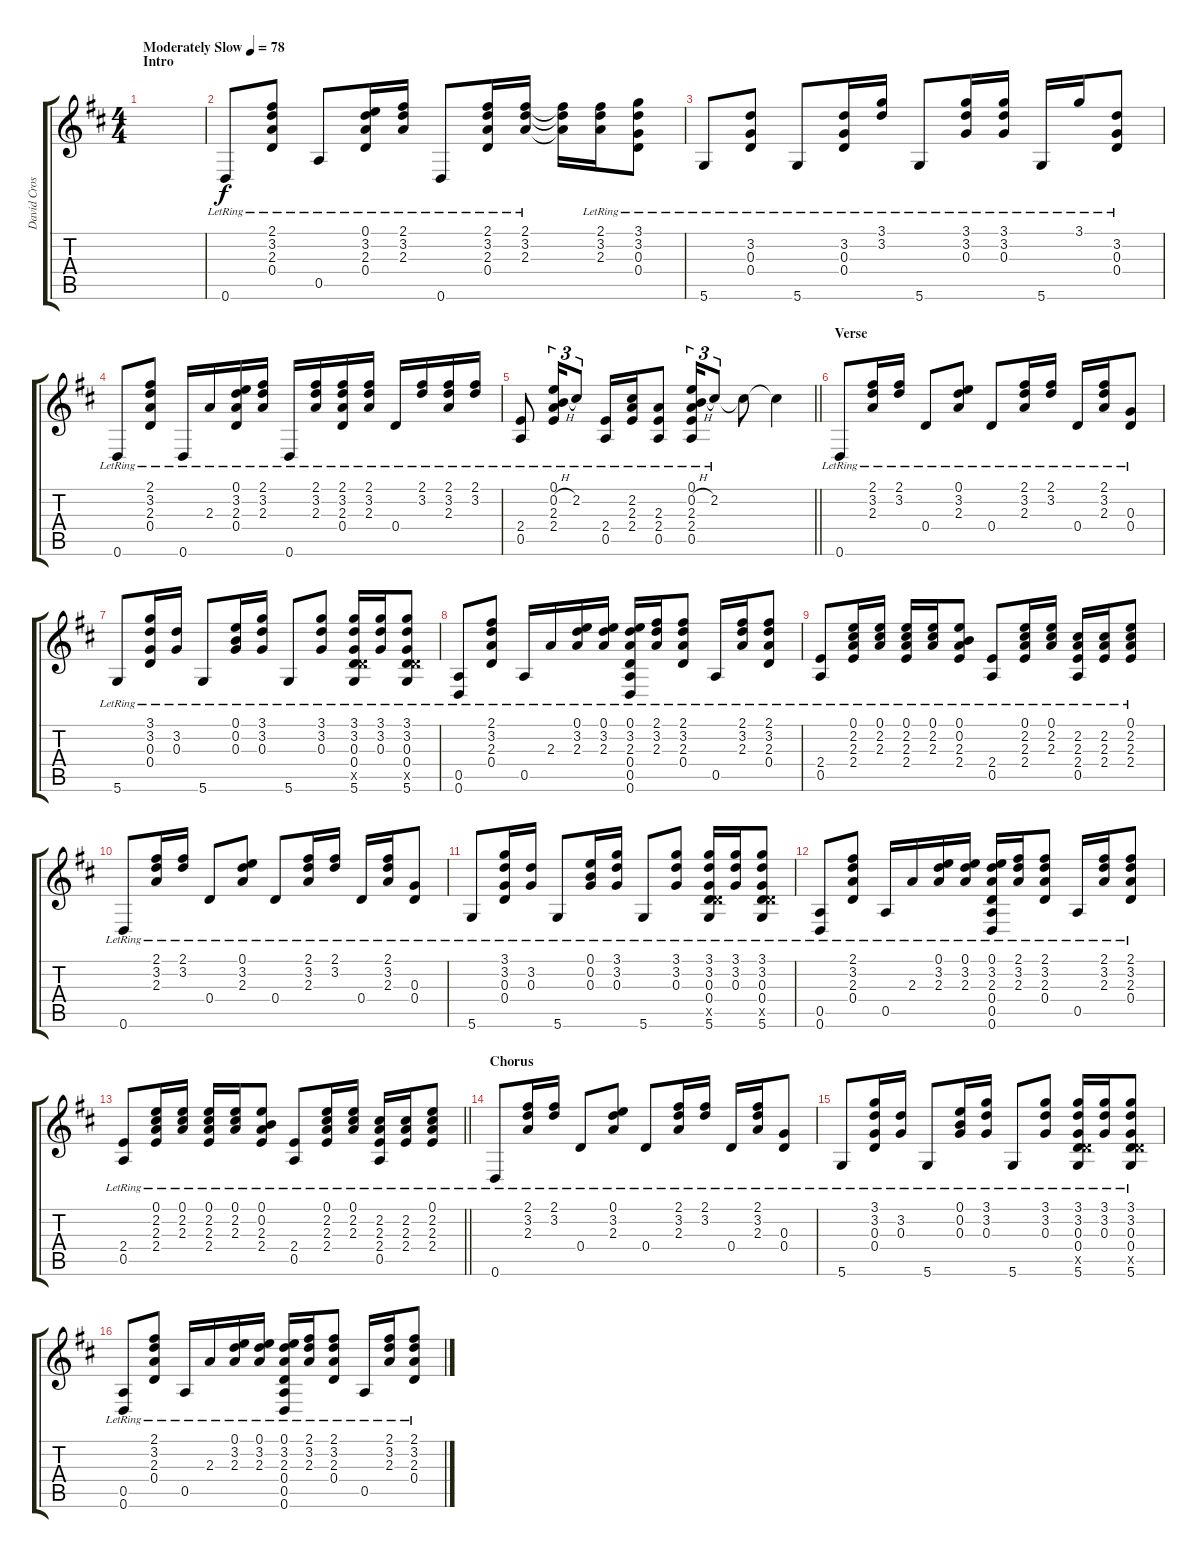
\track ("David Crosby (rhy.)" "David Cros") {instrument acousticguitarsteel}
\staff {score tabs}
\tuning (E4 B3 G3 D3 A2 D2) {hide}
\ts (4 4)
\section ("" "Intro")
\tempo (78 "Moderately Slow")
\clef g2
\ks d
|
0.6{lr}.8 (2.1{lr} 3.2{lr} 2.3{lr} 0.4{lr}).8 0.5{lr}.8 (0.1{lr} 3.2{lr} 2.3{lr} 0.4{lr}).16 (2.1{lr} 3.2{lr} 2.3{lr}).16 0.6{lr}.8 (2.1{lr} 3.2{lr} 2.3{lr} 0.4{lr}).16 (2.1{lr} 3.2{lr} 2.3{lr}).16 (2.1{t} 3.2{t} 2.3{t}).16 (2.1{lr} 3.2{lr} 2.3{lr}).16 (3.1{lr} 3.2{lr} 0.3{lr} 0.4{lr}).8 |
5.6{lr}.8 (3.2{lr} 0.3{lr} 0.4{lr}).8 5.6{lr}.8 (3.2{lr} 0.3{lr} 0.4{lr}).16 (3.1{lr} 3.2{lr}).16 5.6{lr}.8 (3.1{lr} 3.2{lr} 0.3{lr}).16 (3.1{lr} 3.2{lr} 0.3{lr}).16 5.6{lr}.16 3.1{lr}.16 (3.2{lr} 0.3{lr} 0.4{lr}).8 |
0.6{lr}.8 (2.1{lr} 3.2{lr} 2.3{lr} 0.4{lr}).8 0.6{lr}.16 2.3{lr}.16 (0.1{lr} 3.2{lr} 2.3{lr} 0.4{lr}).16 (2.1{lr} 3.2{lr} 2.3{lr}).16 0.6{lr}.16 (2.1{lr} 3.2{lr} 2.3{lr}).16 (2.1{lr} 3.2{lr} 2.3{lr} 0.4{lr}).16 (2.1{lr} 3.2{lr} 2.3{lr}).16 0.4{lr}.16 (2.1{lr} 3.2{lr}).16 (2.1{lr} 3.2{lr} 2.3{lr}).16 (2.1{lr} 3.2{lr}).16 |
\barLineRight lightlight
(2.4{lr} 0.5{lr}).8 (0.1{lr} 0.2{h lr} 2.3{lr} 2.4{lr}).16{tu (3 2)} 2.2{lr}.8{tu (3 2) beam split} (2.4{lr} 0.5{lr}).16{beam merge} (2.2{lr} 2.3{lr} 2.4{lr}).16 (2.3{lr} 2.4{lr} 0.5{lr}).8{beam split} (0.1{lr} 0.2{h lr} 2.3{lr} 2.4{lr} 0.5{lr}).16{tu (3 2) beam merge} 2.2{lr}.8{tu (3 2)} 2.2{t}.8 2.2{t}.4 |
\section ("" "Verse")
0.6{lr}.8 (2.1{lr} 3.2{lr} 2.3{lr}).16 (2.1{lr} 3.2{lr}).16 0.4{lr}.8 (0.1{lr} 3.2{lr} 2.3{lr}).8{beam split} 0.4{lr}.8{beam merge} (2.1{lr} 3.2{lr} 2.3{lr}).16 (2.1{lr} 3.2{lr}).16{beam split} 0.4{lr}.16{beam merge} (2.1{lr} 3.2{lr} 2.3{lr}).16 (0.3{lr} 0.4{lr}).8 |
5.6{lr}.8 (3.1{lr} 3.2{lr} 0.3{lr} 0.4{lr}).16 (3.2{lr} 0.3{lr}).16 5.6{lr}.8 (0.1{lr} 0.2{lr} 0.3{lr}).16 (3.1{lr} 3.2{lr} 0.3{lr}).16 5.6{lr}.8 (3.1{lr} 3.2{lr} 0.3{lr}).8 (3.1{lr} 3.2{lr} 0.3{lr} 0.4{lr} 5.5{x} 5.6{lr}).16 (3.1{lr} 3.2{lr} 0.3{lr}).16 (3.1{lr} 3.2{lr} 0.3{lr} 0.4{lr} 5.5{x} 5.6{lr}).8 |
(0.5{lr} 0.6{lr}).8 (2.1{lr} 3.2{lr} 2.3{lr} 0.4{lr}).8 0.5{lr}.16 2.3{lr}.16 (0.1{lr} 3.2{lr} 2.3{lr}).16 (0.1{lr} 3.2{lr} 2.3{lr}).16 (0.1{lr} 3.2{lr} 2.3{lr} 0.4{lr} 0.5{lr} 0.6{lr}).16 (2.1{lr} 3.2{lr} 2.3{lr}).16 (2.1{lr} 3.2{lr} 2.3{lr} 0.4{lr}).8 0.5{lr}.16 (2.1{lr} 3.2{lr} 2.3{lr}).16 (2.1{lr} 3.2{lr} 2.3{lr} 0.4{lr}).8 |
(2.4{lr} 0.5{lr}).8 (0.1{lr} 2.2{lr} 2.3{lr} 2.4{lr}).16 (0.1{lr} 2.2{lr} 2.3{lr}).16 (0.1{lr} 2.2{lr} 2.3{lr} 2.4{lr}).16 (0.1{lr} 2.2{lr} 2.3{lr}).16 (0.1{lr} 0.2{lr} 2.3{lr} 2.4{lr}).8 (2.4{lr} 0.5{lr}).8 (0.1{lr} 2.2{lr} 2.3{lr} 2.4{lr}).16 (0.1{lr} 2.2{lr} 2.3{lr}).16 (2.2{lr} 2.3{lr} 2.4{lr} 0.5{lr}).16 (2.2{lr} 2.3{lr} 2.4{lr}).16 (0.1{lr} 2.2{lr} 2.3{lr} 2.4{lr}).8 |
0.6{lr}.8 (2.1{lr} 3.2{lr} 2.3{lr}).16 (2.1{lr} 3.2{lr}).16 0.4{lr}.8 (0.1{lr} 3.2{lr} 2.3{lr}).8{beam split} 0.4{lr}.8{beam merge} (2.1{lr} 3.2{lr} 2.3{lr}).16 (2.1{lr} 3.2{lr}).16{beam split} 0.4{lr}.16{beam merge} (2.1{lr} 3.2{lr} 2.3{lr}).16 (0.3{lr} 0.4{lr}).8 |
5.6{lr}.8 (3.1{lr} 3.2{lr} 0.3{lr} 0.4{lr}).16 (3.2{lr} 0.3{lr}).16 5.6{lr}.8 (0.1{lr} 0.2{lr} 0.3{lr}).16 (3.1{lr} 3.2{lr} 0.3{lr}).16 5.6{lr}.8 (3.1{lr} 3.2{lr} 0.3{lr}).8 (3.1{lr} 3.2{lr} 0.3{lr} 0.4{lr} 5.5{x} 5.6{lr}).16 (3.1{lr} 3.2{lr} 0.3{lr}).16 (3.1{lr} 3.2{lr} 0.3{lr} 0.4{lr} 5.5{x} 5.6{lr}).8 |
(0.5{lr} 0.6{lr}).8 (2.1{lr} 3.2{lr} 2.3{lr} 0.4{lr}).8 0.5{lr}.16 2.3{lr}.16 (0.1{lr} 3.2{lr} 2.3{lr}).16 (0.1{lr} 3.2{lr} 2.3{lr}).16 (0.1{lr} 3.2{lr} 2.3{lr} 0.4{lr} 0.5{lr} 0.6{lr}).16 (2.1{lr} 3.2{lr} 2.3{lr}).16 (2.1{lr} 3.2{lr} 2.3{lr} 0.4{lr}).8 0.5{lr}.16 (2.1{lr} 3.2{lr} 2.3{lr}).16 (2.1{lr} 3.2{lr} 2.3{lr} 0.4{lr}).8 |
\barLineRight lightlight
(2.4{lr} 0.5{lr}).8 (0.1{lr} 2.2{lr} 2.3{lr} 2.4{lr}).16 (0.1{lr} 2.2{lr} 2.3{lr}).16 (0.1{lr} 2.2{lr} 2.3{lr} 2.4{lr}).16 (0.1{lr} 2.2{lr} 2.3{lr}).16 (0.1{lr} 0.2{lr} 2.3{lr} 2.4{lr}).8 (2.4{lr} 0.5{lr}).8 (0.1{lr} 2.2{lr} 2.3{lr} 2.4{lr}).16 (0.1{lr} 2.2{lr} 2.3{lr}).16 (2.2{lr} 2.3{lr} 2.4{lr} 0.5{lr}).16 (2.2{lr} 2.3{lr} 2.4{lr}).16 (0.1{lr} 2.2{lr} 2.3{lr} 2.4{lr}).8 |
\section ("" "Chorus")
0.6{lr}.8 (2.1{lr} 3.2{lr} 2.3{lr}).16 (2.1{lr} 3.2{lr}).16 0.4{lr}.8 (0.1{lr} 3.2{lr} 2.3{lr}).8{beam split} 0.4{lr}.8{beam merge} (2.1{lr} 3.2{lr} 2.3{lr}).16 (2.1{lr} 3.2{lr}).16{beam split} 0.4{lr}.16{beam merge} (2.1{lr} 3.2{lr} 2.3{lr}).16 (0.3{lr} 0.4{lr}).8 |
5.6{lr}.8 (3.1{lr} 3.2{lr} 0.3{lr} 0.4{lr}).16 (3.2{lr} 0.3{lr}).16 5.6{lr}.8 (0.1{lr} 0.2{lr} 0.3{lr}).16 (3.1{lr} 3.2{lr} 0.3{lr}).16 5.6{lr}.8 (3.1{lr} 3.2{lr} 0.3{lr}).8 (3.1{lr} 3.2{lr} 0.3{lr} 0.4{lr} 5.5{x} 5.6{lr}).16 (3.1{lr} 3.2{lr} 0.3{lr}).16 (3.1{lr} 3.2{lr} 0.3{lr} 0.4{lr} 5.5{x} 5.6{lr}).8 |
(0.5{lr} 0.6{lr}).8 (2.1{lr} 3.2{lr} 2.3{lr} 0.4{lr}).8 0.5{lr}.16 2.3{lr}.16 (0.1{lr} 3.2{lr} 2.3{lr}).16 (0.1{lr} 3.2{lr} 2.3{lr}).16 (0.1{lr} 3.2{lr} 2.3{lr} 0.4{lr} 0.5{lr} 0.6{lr}).16 (2.1{lr} 3.2{lr} 2.3{lr}).16 (2.1{lr} 3.2{lr} 2.3{lr} 0.4{lr}).8 0.5{lr}.16 (2.1{lr} 3.2{lr} 2.3{lr}).16 (2.1{lr} 3.2{lr} 2.3{lr} 0.4{lr}).8
